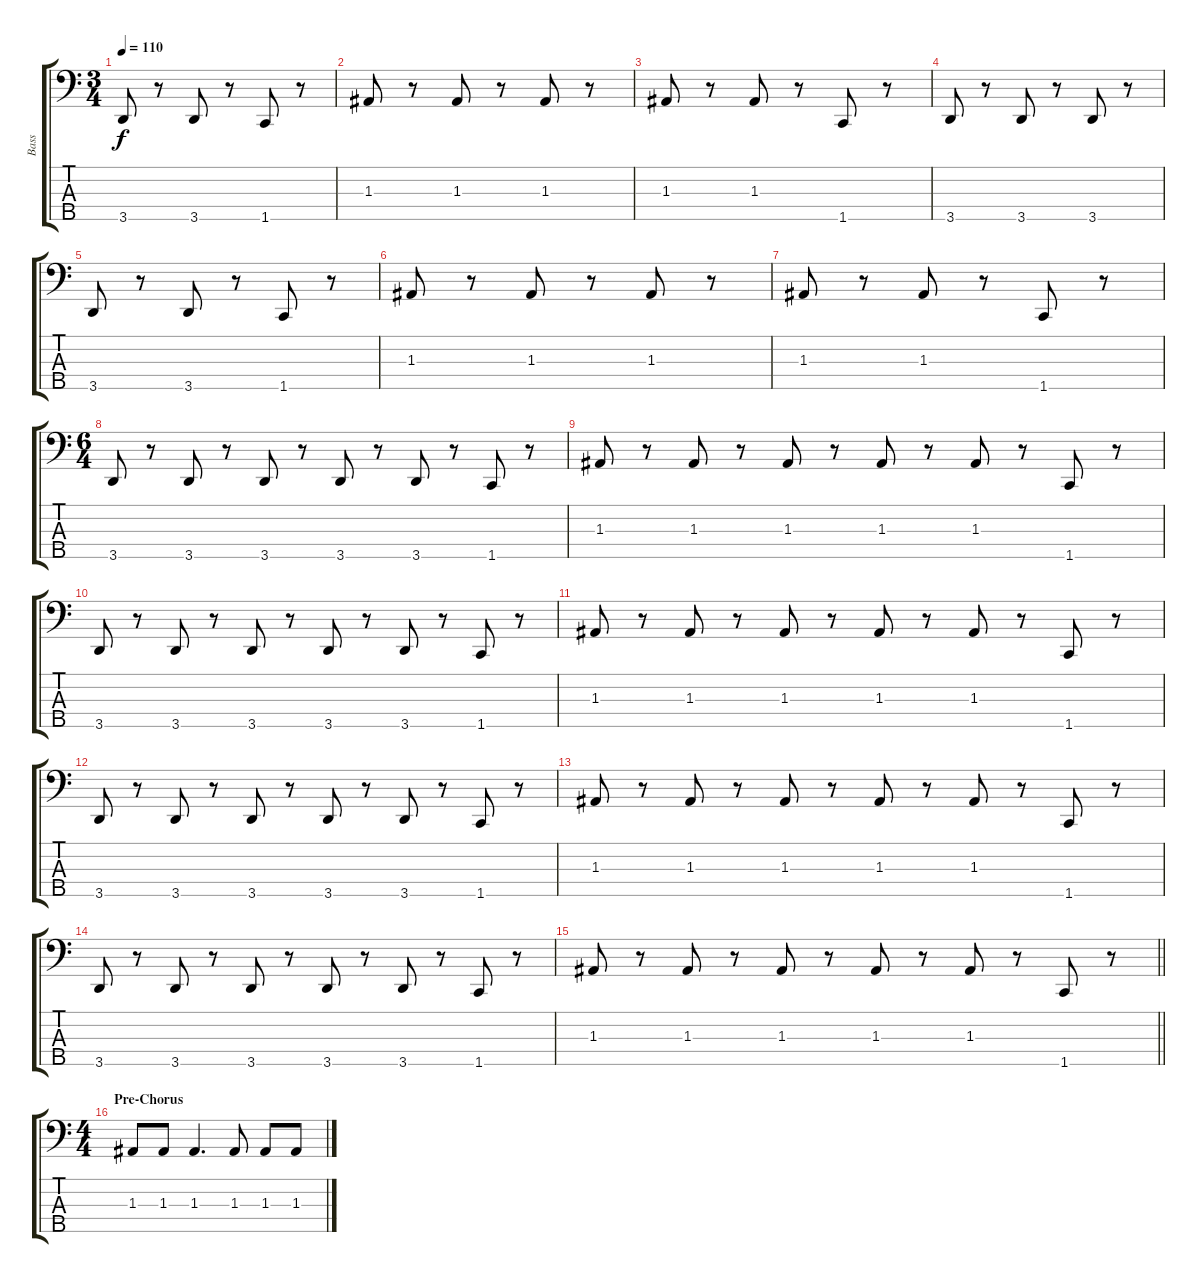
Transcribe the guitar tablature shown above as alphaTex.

\track ("Bass" "Bass") {instrument electricbasspick}
\staff {score tabs}
\tuning (G2 D2 A1 E1 B0) {hide}
\ts (3 4)
\tempo 110
\clef f4
\ks c
3.5.8{dy f} r.8 3.5.8 r.8 1.5.8 r.8 |
1.3.8 r.8 1.3.8 r.8 1.3.8 r.8 |
1.3.8 r.8 1.3.8 r.8 1.5.8 r.8 |
3.5.8 r.8 3.5.8 r.8 3.5.8 r.8 |
3.5.8 r.8 3.5.8 r.8 1.5.8 r.8 |
1.3.8 r.8 1.3.8 r.8 1.3.8 r.8 |
1.3.8 r.8 1.3.8 r.8 1.5.8 r.8 |
\ts (6 4)
3.5.8 r.8 3.5.8 r.8 3.5.8 r.8 3.5.8 r.8 3.5.8 r.8 1.5.8 r.8 |
1.3.8 r.8 1.3.8 r.8 1.3.8 r.8 1.3.8 r.8 1.3.8 r.8 1.5.8 r.8 |
3.5.8 r.8 3.5.8 r.8 3.5.8 r.8 3.5.8 r.8 3.5.8 r.8 1.5.8 r.8 |
1.3.8 r.8 1.3.8 r.8 1.3.8 r.8 1.3.8 r.8 1.3.8 r.8 1.5.8 r.8 |
3.5.8 r.8 3.5.8 r.8 3.5.8 r.8 3.5.8 r.8 3.5.8 r.8 1.5.8 r.8 |
1.3.8 r.8 1.3.8 r.8 1.3.8 r.8 1.3.8 r.8 1.3.8 r.8 1.5.8 r.8 |
3.5.8 r.8 3.5.8 r.8 3.5.8 r.8 3.5.8 r.8 3.5.8 r.8 1.5.8 r.8 |
\barLineRight lightlight
1.3.8 r.8 1.3.8 r.8 1.3.8 r.8 1.3.8 r.8 1.3.8 r.8 1.5.8 r.8 |
\ts (4 4)
\section ("" "Pre-Chorus")
1.3.8 1.3.8 1.3.4{d} 1.3.8 1.3.8 1.3.8
